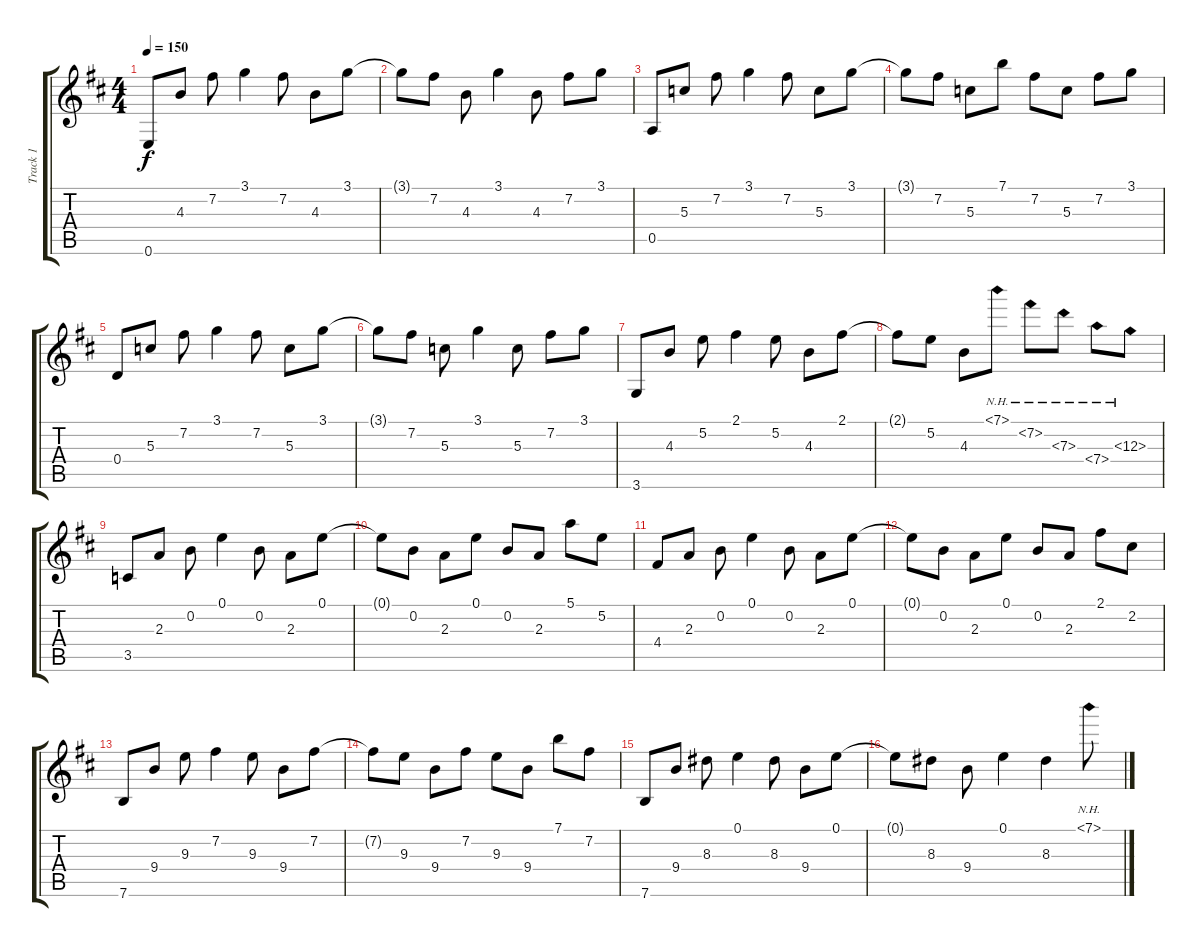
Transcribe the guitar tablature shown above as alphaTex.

\track ("Track 1" "Track 1") {instrument acousticguitarnylon}
\staff {score tabs}
\tuning (E4 B3 G3 D3 A2 E2) {hide}
\ts (4 4)
\tempo 150
\clef g2
\ks bminor
0.6.8{dy f} 4.3.8 7.2.8 3.1.4 7.2.8 4.3.8 3.1.8 |
3.1{t}.8 7.2.8 4.3.8 3.1.4 4.3.8 7.2.8 3.1.8 |
0.5.8 5.3.8 7.2.8 3.1.4 7.2.8 5.3.8 3.1.8 |
3.1{t}.8 7.2.8 5.3.8 7.1.8 7.2.8 5.3.8 7.2.8 3.1.8 |
0.4.8 5.3.8 7.2.8 3.1.4 7.2.8 5.3.8 3.1.8 |
3.1{t}.8 7.2.8 5.3.8 3.1.4 5.3.8 7.2.8 3.1.8 |
3.6.8 4.3.8 5.2.8 2.1.4 5.2.8 4.3.8 2.1.8 |
2.1{t}.8 5.2.8 4.3.8 7.1{nh}.8 7.2{nh}.8 7.3{nh}.8 7.4{nh}.8 12.3{nh}.8 |
3.5.8 2.3.8 0.2.8 0.1.4 0.2.8 2.3.8 0.1.8 |
0.1{t}.8 0.2.8 2.3.8 0.1.8 0.2.8 2.3.8 5.1.8 5.2.8 |
4.4.8 2.3.8 0.2.8 0.1.4 0.2.8 2.3.8 0.1.8 |
0.1{t}.8 0.2.8 2.3.8 0.1.8 0.2.8 2.3.8 2.1.8 2.2.8 |
7.6.8 9.4.8 9.3.8 7.2.4 9.3.8 9.4.8 7.2.8 |
7.2{t}.8 9.3.8 9.4.8 7.2.8 9.3.8 9.4.8 7.1.8 7.2.8 |
7.6.8 9.4.8 8.3.8 0.1.4 8.3.8 9.4.8 0.1.8 |
0.1{t}.8 8.3.8 9.4.8 0.1.4 8.3.4 7.1{nh}.8
